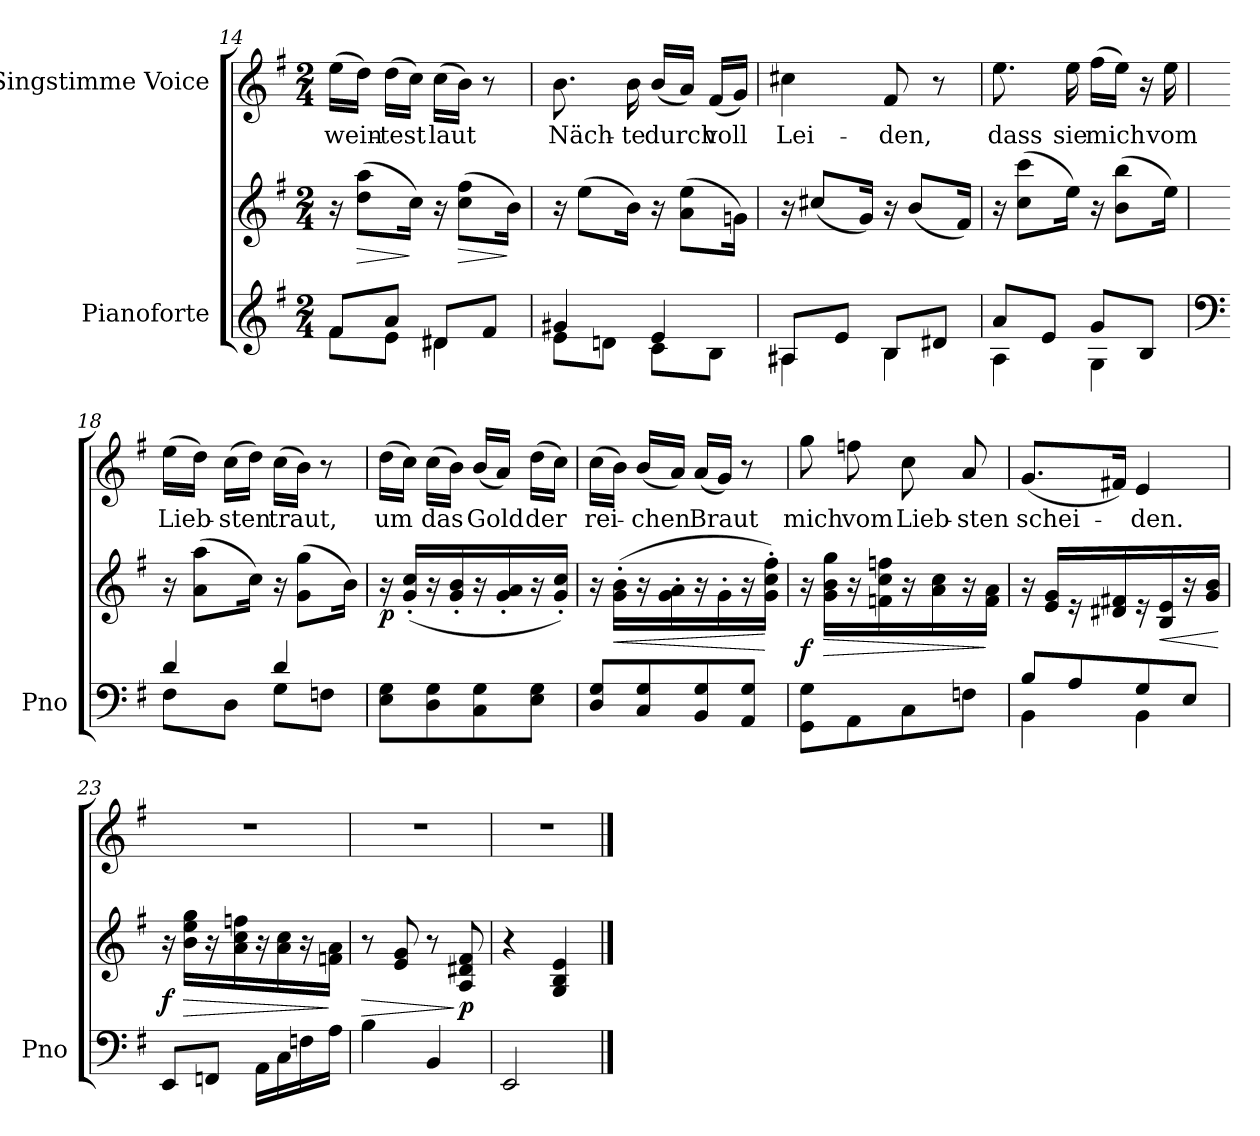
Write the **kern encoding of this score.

**kern	**kern	**dynam	**kern	**text
*part2	*part2	*part2	*part1	*part1
*staff3	*staff2	*staff2/3	*staff1	*staff1
*I"Pianoforte	*	*	*I"Singstimme Voice	*
*I'Pno	*	*	*	*
*clefG2	*clefG2	*	*clefG2	*
*k[f#]	*k[f#]	*	*k[f#]	*
*M2/4	*M2/4	*	*M2/4	*
=14	=14	=14	=14	=14
*^	*	*	*	*
8f#/L	8f#\L	16r	.	(16ee\LL	wein-
!	!	!	!LO:HP:b	!	!
.	.	(8dd\ 8aa\L	>	16dd\JJ)	.
8a/J	8e\J	.	.	(16dd\LL	-test
.	.	16cc\Jk)	]	16cc\JJ)	.
8d#X/L	4d#\	16r	.	(16cc\LL	laut
!	!	!	!LO:HP:b	!	!
.	.	(8cc\ 8ff#\L	>	16b\JJ)	.
8f#/J	.	.	.	8r	.
.	.	16b\Jk)	]	.	.
=15	=15	=15	=15	=15	=15
4g#X/	8e\L	16r	.	8.b\	Näch-
.	.	(8ee\L	.	.	.
.	8dn\J	.	.	.	.
.	.	16b\Jk)	.	16b\	-te
4e/	8c\L	16r	.	(16b/LL	durch
.	.	(8a\ 8ee\L	.	16a/JJ)	.
.	8B\J	.	.	(16f#/LL	voll
.	.	16gn\Jk)	.	16g/JJ)	.
=16	=16	=16	=16	=16	=16
8A#X/L	4A#\	16r	.	4cc#X\	Lei-
.	.	(8cc#X/L	.	.	.
8e/J	.	.	.	.	.
.	.	16g/Jk)	.	.	.
8B/L	4B\	16r	.	8f#/	-den,
.	.	(8b/L	.	.	.
8d#X/J	.	.	.	8r	.
.	.	16f#/Jk)	.	.	.
=17	=17	=17	=17	=17	=17
8a/L	4A\	16r	.	8.ee\	dass
.	.	(8cc\ 8ccc\L	.	.	.
8e/J	.	.	.	.	.
.	.	16ee\Jk)	.	16ee\	sie
8g/L	4G\	16r	.	(16ff#\LL	mich
.	.	(8b\ 8bb\L	.	16ee\JJ)	.
8B/J	.	.	.	16r	.
.	.	16ee\Jk)	.	16ee\	vom
=18	=18	=18	=18	=18	=18
*clefF4	*	*	*	*	*
4d/	8F#\L	16r	.	(16ee\LL	Lieb-
.	.	(8a\ 8aa\L	.	16dd\JJ)	.
.	8D\J	.	.	(16cc\LL	-sten
.	.	16cc\Jk)	.	16dd\JJ)	.
4d/	8G\L	16r	.	(16cc\LL	traut,
.	.	(8g\ 8gg\L	.	16b\JJ)	.
.	8Fn\J	.	.	8r	.
.	.	16b\Jk)	.	.	.
*v	*v	*	*	*	*
=19	=19	=19	=19	=19
!	!	!LO:DY:b	!	!
8E\ 8G\L	16r	p	(16dd\LL	um
.	(16g/' 16cc/'LL	.	16cc\JJ)	.
8D\ 8G\	16r	.	(16cc\LL	das
.	16g/' 16b/'	.	16b\JJ)	.
8C\ 8G\	16r	.	(16b/LL	Gold
.	16g/' 16a/'	.	16a/JJ)	.
8E\ 8G\J	16r	.	(16dd\LL	der
.	16g/' 16cc/'JJ)	.	16cc\JJ)	.
=20	=20	=20	=20	=20
8D/ 8G/L	16r	.	(16cc\LL	rei-
!	!	!LO:HP:b	!	!
.	(16g\' 16b\'LL	<	16b\JJ)	.
8C/ 8G/	16r	.	(16b/LL	-chen
.	16g\' 16a\'	.	16a/JJ)	.
8BB/ 8G/	16r	.	(16a/LL	Braut
.	16g'\	.	16g/JJ)	.
8AA/ 8G/J	16r	.	8r	.
.	16g\' 16cc\' 16ff#\'JJ)	[	.	.
=21	=21	=21	=21	=21
!	!	!LO:DY:b	!	!
8GG\ 8G\L	16r	f	8gg\	mich
!	!	!LO:HP:b	!	!
.	16g\ 16b\ 16gg\LL	>	.	.
8AA\	16r	.	8ffn\	vom
.	16fn\ 16cc\ 16ffn\	.	.	.
8C\	16r	.	8cc\	Lieb-
.	16a\ 16cc\	.	.	.
8Fn\J	16r	.	8a/	-sten
.	16f\ 16a\JJ	]	.	.
=22	=22	=22	=22	=22
*^	*	*	*	*
8B/L	4BB\	16r	.	(8.g/L	schei-
.	.	16e/ 16g/LL	.	.	.
8A/	.	16r	.	.	.
.	.	16d#X/ 16f#X/	.	16f#X/Jk)	.
8G/	4BB\	16r	.	4e/	-den.
!	!	!	!LO:HP:b	!	!
.	.	16B/ 16e/	<	.	.
8E/J	.	16r	.	.	.
.	.	16g/ 16b/JJ	.	.	.
*v	*v	*	*	*	*
.	.	[	.	.
=23	=23	=23	=23	=23
!	!	!LO:DY:b	!	!
8EE/L	16r	f	2r	.
!	!	!LO:HP:b	!	!
.	16b\ 16ee\ 16gg\LL	>	.	.
8FFn/J	16r	.	.	.
.	16a\ 16cc\ 16ffn\	.	.	.
16AA\LL	16r	.	.	.
16C\	16a\ 16cc\	.	.	.
16Fn\	16r	.	.	.
16A\JJ	16fn\ 16a\JJ	]	.	.
=24	=24	=24	=24	=24
!	!	!LO:HP:b	!	!
4B\	8r	>	2r	.
.	8e/ 8g/	.	.	.
4BB/	8r	.	.	.
!	!	!LO:DY:n=1:b	!	!
.	8A/ 8d#X/ 8f#/	] p	.	.
=25	=25	=25	=25	=25
2EE/	4r	.	2r	.
.	4G/ 4B/ 4e/	.	.	.
==	==	==	==	==
*-	*-	*-	*-	*-
